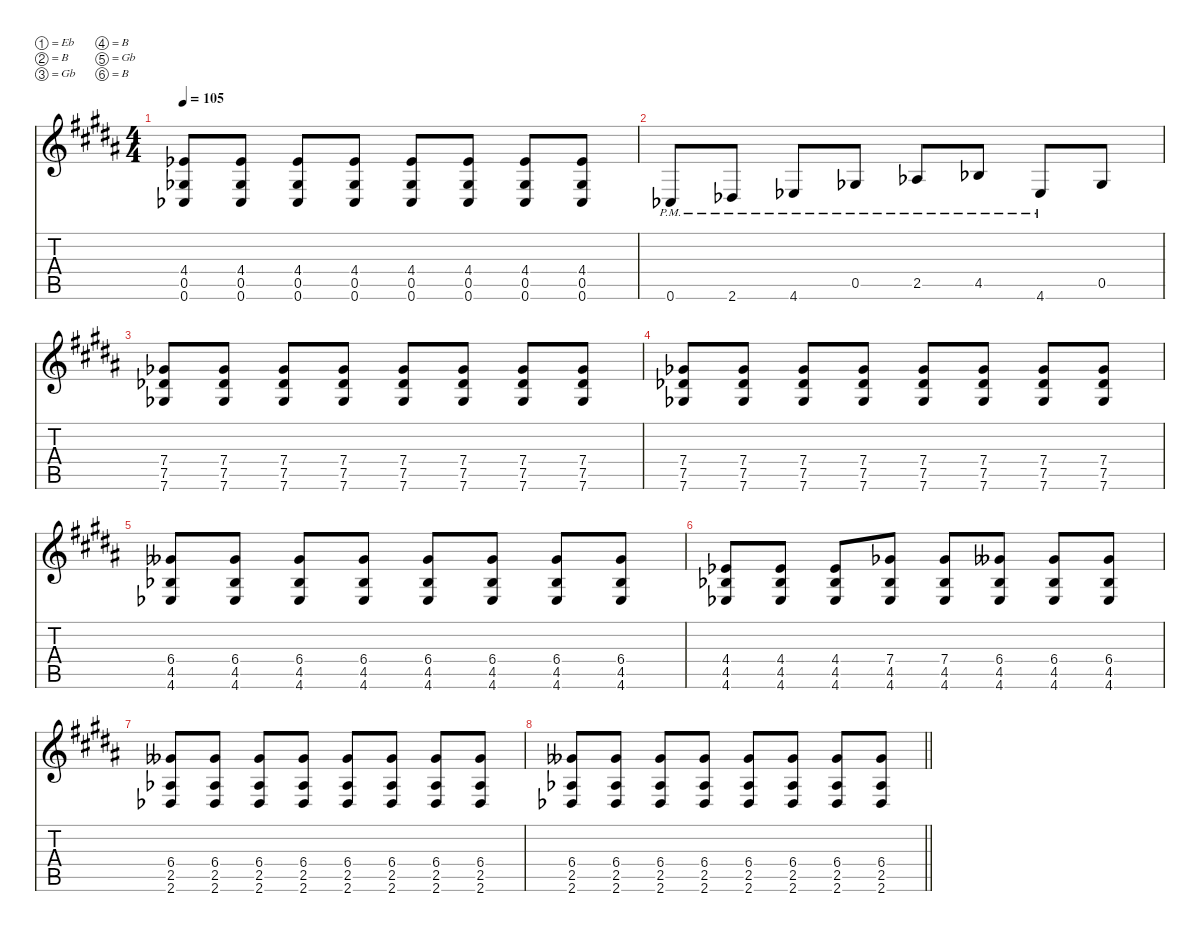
\defaultSystemsLayout 4
\hideDynamics
\bracketExtendMode nobrackets
\singleTrackTrackNamePolicy hidden
\multiTrackTrackNamePolicy hidden
\firstSystemTrackNameMode fullname
\firstSystemTrackNameOrientation horizontal
\otherSystemsTrackNameOrientation horizontal
\track ("Guitar II" "dist.guit.") {mute instrument distortionguitar}
\staff {score tabs}
\tuning (Eb4 B3 Gb3 B2 Gb2 B1)
\ts (4 4)
\tempo 105
\clef g2
\ks b
(4.4{acc b} 0.5{acc b} 0.6{acc b}).8{dy f} (4.4{acc b} 0.5{acc b} 0.6{acc b}).8 (4.4{acc b} 0.5{acc b} 0.6{acc b}).8 (4.4{acc b} 0.5{acc b} 0.6{acc b}).8 (4.4{acc b} 0.5{acc b} 0.6{acc b}).8 (4.4{acc b} 0.5{acc b} 0.6{acc b}).8 (4.4{acc b} 0.5{acc b} 0.6{acc b}).8 (4.4{acc b} 0.5{acc b} 0.6{acc b}).8 |
0.6{pm acc b}.8 2.6{pm acc b}.8 4.6{pm acc b}.8 0.5{pm acc b}.8 2.5{pm acc b}.8 4.5{pm acc b}.8 4.6{pm acc b}.8 0.5{acc b}.8 |
(7.4{acc b} 7.5{acc b} 7.6{acc b}).8 (7.4{acc b} 7.5{acc b} 7.6{acc b}).8 (7.4{acc b} 7.5{acc b} 7.6{acc b}).8 (7.4{acc b} 7.5{acc b} 7.6{acc b}).8 (7.4{acc b} 7.5{acc b} 7.6{acc b}).8 (7.4{acc b} 7.5{acc b} 7.6{acc b}).8 (7.4{acc b} 7.5{acc b} 7.6{acc b}).8 (7.4{acc b} 7.5{acc b} 7.6{acc b}).8 |
(7.4{acc b} 7.5{acc b} 7.6{acc b}).8 (7.4{acc b} 7.5{acc b} 7.6{acc b}).8 (7.4{acc b} 7.5{acc b} 7.6{acc b}).8 (7.4{acc b} 7.5{acc b} 7.6{acc b}).8 (7.4{acc b} 7.5{acc b} 7.6{acc b}).8 (7.4{acc b} 7.5{acc b} 7.6{acc b}).8 (7.4{acc b} 7.5{acc b} 7.6{acc b}).8 (7.4{acc b} 7.5{acc b} 7.6{acc b}).8 |
(6.4{acc bb} 4.5{acc b} 4.6{acc b}).8 (6.4{acc bb} 4.5{acc b} 4.6{acc b}).8 (6.4{acc bb} 4.5{acc b} 4.6{acc b}).8 (6.4{acc bb} 4.5{acc b} 4.6{acc b}).8 (6.4{acc bb} 4.5{acc b} 4.6{acc b}).8 (6.4{acc bb} 4.5{acc b} 4.6{acc b}).8 (6.4{acc bb} 4.5{acc b} 4.6{acc b}).8 (6.4{acc bb} 4.5{acc b} 4.6{acc b}).8 |
(4.4{acc b} 4.5{acc b} 4.6{acc b}).8 (4.4{acc b} 4.5{acc b} 4.6{acc b}).8 (4.4{acc b} 4.5{acc b} 4.6{acc b}).8 (7.4{acc b} 4.5{acc b} 4.6{acc b}).8 (7.4{acc b} 4.5{acc b} 4.6{acc b}).8 (6.4{acc bb} 4.5{acc b} 4.6{acc b}).8 (6.4{acc bb} 4.5{acc b} 4.6{acc b}).8 (6.4{acc bb} 4.5{acc b} 4.6{acc b}).8 |
(6.4{acc bb} 2.5{acc b} 2.6{acc b}).8 (6.4{acc bb} 2.5{acc b} 2.6{acc b}).8 (6.4{acc bb} 2.5{acc b} 2.6{acc b}).8 (6.4{acc bb} 2.5{acc b} 2.6{acc b}).8 (6.4{acc bb} 2.5{acc b} 2.6{acc b}).8 (6.4{acc bb} 2.5{acc b} 2.6{acc b}).8 (6.4{acc bb} 2.5{acc b} 2.6{acc b}).8 (6.4{acc bb} 2.5{acc b} 2.6{acc b}).8 |
\barLineRight lightlight
(6.4{acc bb} 2.5{acc b} 2.6{acc b}).8 (6.4{acc bb} 2.5{acc b} 2.6{acc b}).8 (6.4{acc bb} 2.5{acc b} 2.6{acc b}).8 (6.4{acc bb} 2.5{acc b} 2.6{acc b}).8 (6.4{acc bb} 2.5{acc b} 2.6{acc b}).8 (6.4{acc bb} 2.5{acc b} 2.6{acc b}).8 (6.4{acc bb} 2.5{acc b} 2.6{acc b}).8 (6.4{acc bb} 2.5{acc b} 2.6{acc b}).8
